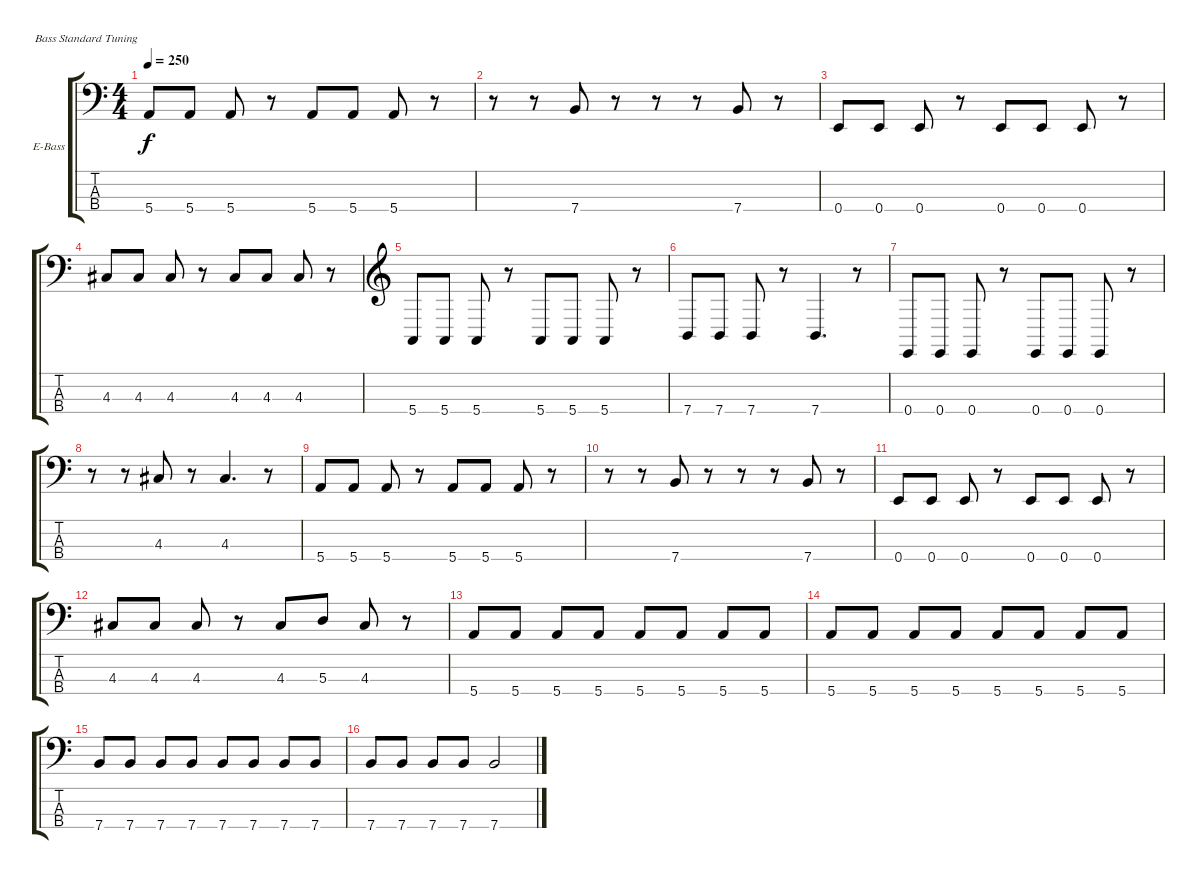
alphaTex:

\defaultSystemsLayout 4
\bracketExtendMode groupsimilarinstruments
\firstSystemTrackNameOrientation horizontal
\otherSystemsTrackNameOrientation horizontal
\track ("Бася" "E-Bass") {instrument electricbassfinger}
\staff {score tabs}
\tuning (G2 D2 A1 E1)
\ts (4 4)
\tempo 250
\clef f4
\ks c
5.4.8{dy f} 5.4.8 5.4.8 r.8 5.4.8 5.4.8 5.4.8 r.8 |
r.8 r.8 7.4.8 r.8 r.8 r.8 7.4.8 r.8 |
0.4.8 0.4.8 0.4.8 r.8 0.4.8 0.4.8 0.4.8 r.8 |
4.3.8 4.3.8 4.3.8 r.8 4.3.8 4.3.8 4.3.8 r.8 |
\clef g2
5.4.8 5.4.8 5.4.8 r.8 5.4.8 5.4.8 5.4.8 r.8 |
7.4.8 7.4.8 7.4.8 r.8 7.4.4{d} r.8 |
0.4.8 0.4.8 0.4.8 r.8 0.4.8 0.4.8 0.4.8 r.8 |
\clef f4
r.8 r.8 4.3.8 r.8 4.3.4{d} r.8 |
5.4.8 5.4.8 5.4.8 r.8 5.4.8 5.4.8 5.4.8 r.8 |
r.8 r.8 7.4.8 r.8 r.8 r.8 7.4.8 r.8 |
0.4.8 0.4.8 0.4.8 r.8 0.4.8 0.4.8 0.4.8 r.8 |
4.3.8 4.3.8 4.3.8 r.8 4.3.8 5.3.8 4.3.8 r.8 |
5.4.8 5.4.8 5.4.8 5.4.8 5.4.8 5.4.8 5.4.8 5.4.8 |
5.4.8 5.4.8 5.4.8 5.4.8 5.4.8 5.4.8 5.4.8 5.4.8 |
7.4.8 7.4.8 7.4.8 7.4.8 7.4.8 7.4.8 7.4.8 7.4.8 |
7.4.8 7.4.8 7.4.8 7.4.8 7.4.2
